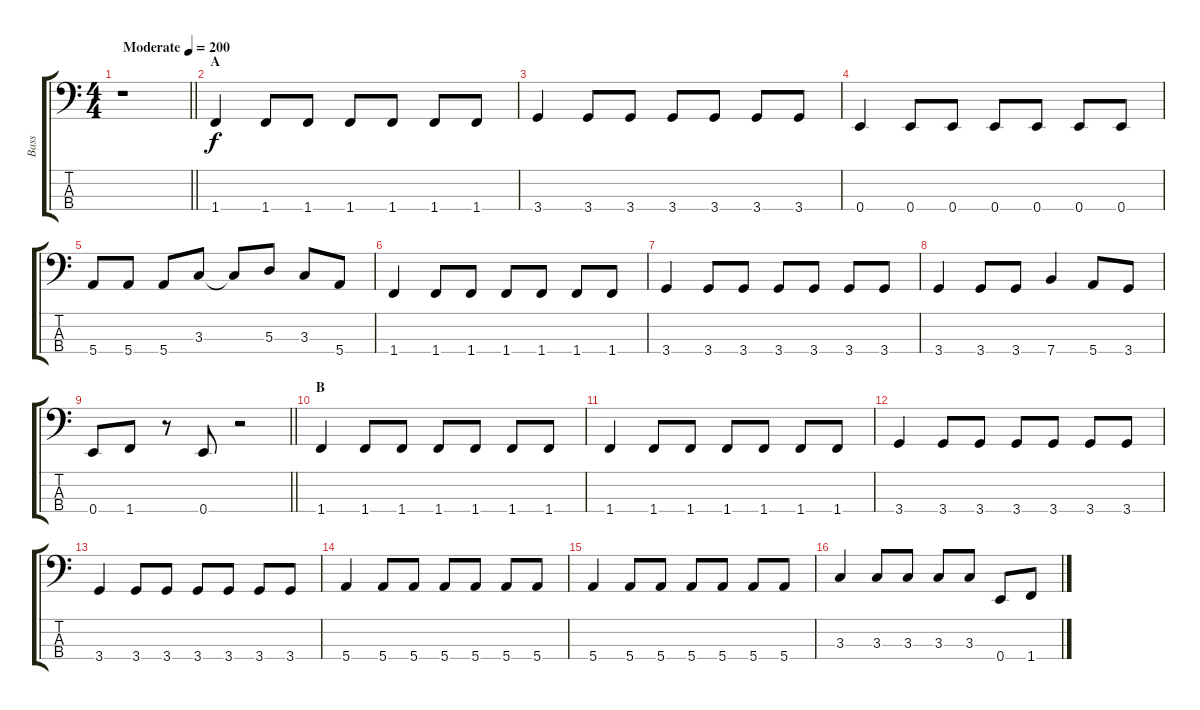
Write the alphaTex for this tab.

\track ("Bass" "Bass") {instrument electricbasspick}
\staff {score tabs}
\tuning (G2 D2 A1 E1) {hide}
\ts (4 4)
\tempo (200 "Moderate")
\clef f4
\barLineRight lightlight
\ks c
r.1{dy f instrument electricbasspick} |
\section ("" "A")
1.4.4 1.4.8 1.4.8 1.4.8 1.4.8 1.4.8 1.4.8 |
3.4.4 3.4.8 3.4.8 3.4.8 3.4.8 3.4.8 3.4.8 |
0.4.4 0.4.8 0.4.8 0.4.8 0.4.8 0.4.8 0.4.8 |
5.4.8 5.4.8 5.4.8 3.3.8 3.3{t}.8 5.3.8 3.3.8 5.4.8 |
1.4.4 1.4.8 1.4.8 1.4.8 1.4.8 1.4.8 1.4.8 |
3.4.4 3.4.8 3.4.8 3.4.8 3.4.8 3.4.8 3.4.8 |
3.4.4 3.4.8 3.4.8 7.4.4 5.4.8 3.4.8 |
\barLineRight lightlight
0.4.8 1.4.8 r.8 0.4.8 r.2 |
\section ("" "B")
1.4.4 1.4.8 1.4.8 1.4.8 1.4.8 1.4.8 1.4.8 |
1.4.4 1.4.8 1.4.8 1.4.8 1.4.8 1.4.8 1.4.8 |
3.4.4 3.4.8 3.4.8 3.4.8 3.4.8 3.4.8 3.4.8 |
3.4.4 3.4.8 3.4.8 3.4.8 3.4.8 3.4.8 3.4.8 |
5.4.4 5.4.8 5.4.8 5.4.8 5.4.8 5.4.8 5.4.8 |
5.4.4 5.4.8 5.4.8 5.4.8 5.4.8 5.4.8 5.4.8 |
3.3.4 3.3.8 3.3.8 3.3.8 3.3.8 0.4.8 1.4.8
